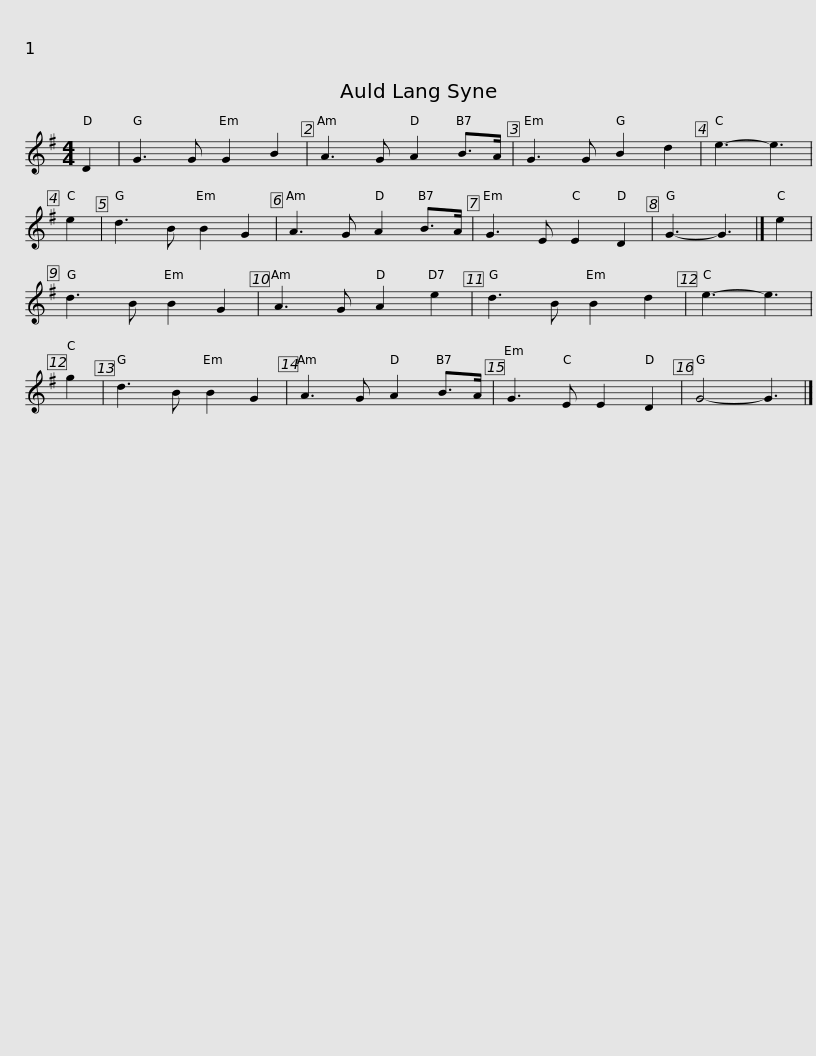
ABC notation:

X:1
L:1/8
M:4/4
I:linebreak $
K:G
V:1 treble
V:1
 D2 | G3 G G2 B2 | A3 G A2 B>A | G3 G B2 d2 | e3- e3 | %5
 e2 | d3 B B2 G2 | A3 G A2 B>A | G3 E E2 D2 |$ G3- G3 |] %10
 e2 | d3 B B2 G2 | A3 G A2 e2 | d3 B B2 d2 | e3- e3 | %15
 g2 | d3 B B2 G2 | A3 G A2 B>A |$ G3 E E2 D2 | G4- G3 |] %20
